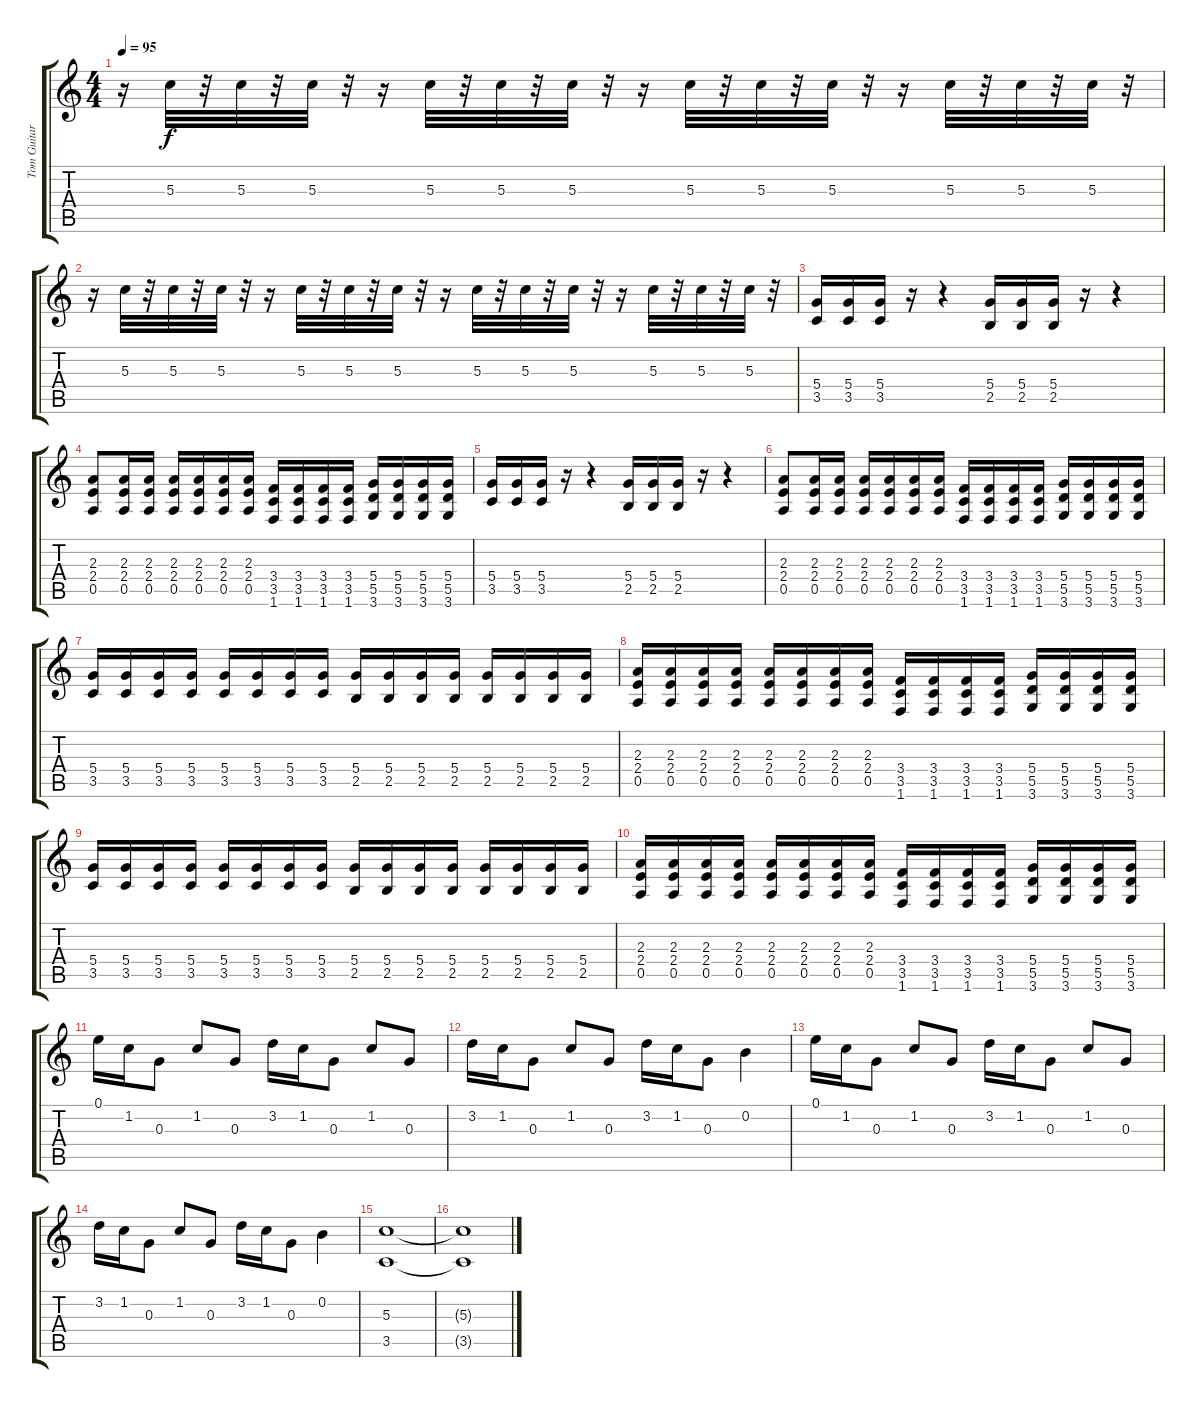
\track ("Tom Guitar 1" "Tom Guitar") {instrument distortionguitar}
\staff {score tabs}
\tuning (E4 B3 G3 D3 A2 E2) {hide}
\ts (4 4)
\tempo 95
\clef g2
\ks c
r.16{dy f} 5.3.32 r.32 5.3.32 r.32 5.3.32 r.32 r.16 5.3.32 r.32 5.3.32 r.32 5.3.32 r.32 r.16 5.3.32 r.32 5.3.32 r.32 5.3.32 r.32 r.16 5.3.32 r.32 5.3.32 r.32 5.3.32 r.32 |
r.16 5.3.32 r.32 5.3.32 r.32 5.3.32 r.32 r.16 5.3.32 r.32 5.3.32 r.32 5.3.32 r.32 r.16 5.3.32 r.32 5.3.32 r.32 5.3.32 r.32 r.16 5.3.32 r.32 5.3.32 r.32 5.3.32 r.32 |
(5.4 3.5).16 (5.4 3.5).16 (5.4 3.5).16 r.16 r.4 (5.4 2.5).16 (5.4 2.5).16 (5.4 2.5).16 r.16 r.4 |
(2.3 2.4 0.5).8 (2.3 2.4 0.5).16 (2.3 2.4 0.5).16 (2.3 2.4 0.5).16 (2.3 2.4 0.5).16 (2.3 2.4 0.5).16 (2.3 2.4 0.5).16 (3.4 3.5 1.6).16 (3.4 3.5 1.6).16 (3.4 3.5 1.6).16 (3.4 3.5 1.6).16 (5.4 5.5 3.6).16 (5.4 5.5 3.6).16 (5.4 5.5 3.6).16 (5.4 5.5 3.6).16 |
(5.4 3.5).16 (5.4 3.5).16 (5.4 3.5).16 r.16 r.4 (5.4 2.5).16 (5.4 2.5).16 (5.4 2.5).16 r.16 r.4 |
(2.3 2.4 0.5).8 (2.3 2.4 0.5).16 (2.3 2.4 0.5).16 (2.3 2.4 0.5).16 (2.3 2.4 0.5).16 (2.3 2.4 0.5).16 (2.3 2.4 0.5).16 (3.4 3.5 1.6).16 (3.4 3.5 1.6).16 (3.4 3.5 1.6).16 (3.4 3.5 1.6).16 (5.4 5.5 3.6).16 (5.4 5.5 3.6).16 (5.4 5.5 3.6).16 (5.4 5.5 3.6).16 |
(5.4 3.5).16 (5.4 3.5).16 (5.4 3.5).16 (5.4 3.5).16 (5.4 3.5).16 (5.4 3.5).16 (5.4 3.5).16 (5.4 3.5).16 (5.4 2.5).16 (5.4 2.5).16 (5.4 2.5).16 (5.4 2.5).16 (5.4 2.5).16 (5.4 2.5).16 (5.4 2.5).16 (5.4 2.5).16 |
(2.3 2.4 0.5).16 (2.3 2.4 0.5).16 (2.3 2.4 0.5).16 (2.3 2.4 0.5).16 (2.3 2.4 0.5).16 (2.3 2.4 0.5).16 (2.3 2.4 0.5).16 (2.3 2.4 0.5).16 (3.4 3.5 1.6).16 (3.4 3.5 1.6).16 (3.4 3.5 1.6).16 (3.4 3.5 1.6).16 (5.4 5.5 3.6).16 (5.4 5.5 3.6).16 (5.4 5.5 3.6).16 (5.4 5.5 3.6).16 |
(5.4 3.5).16 (5.4 3.5).16 (5.4 3.5).16 (5.4 3.5).16 (5.4 3.5).16 (5.4 3.5).16 (5.4 3.5).16 (5.4 3.5).16 (5.4 2.5).16 (5.4 2.5).16 (5.4 2.5).16 (5.4 2.5).16 (5.4 2.5).16 (5.4 2.5).16 (5.4 2.5).16 (5.4 2.5).16 |
(2.3 2.4 0.5).16 (2.3 2.4 0.5).16 (2.3 2.4 0.5).16 (2.3 2.4 0.5).16 (2.3 2.4 0.5).16 (2.3 2.4 0.5).16 (2.3 2.4 0.5).16 (2.3 2.4 0.5).16 (3.4 3.5 1.6).16 (3.4 3.5 1.6).16 (3.4 3.5 1.6).16 (3.4 3.5 1.6).16 (5.4 5.5 3.6).16 (5.4 5.5 3.6).16 (5.4 5.5 3.6).16 (5.4 5.5 3.6).16 |
0.1.16{volume 14} 1.2.16 0.3.8 1.2.8 0.3.8 3.2.16 1.2.16 0.3.8 1.2.8 0.3.8 |
3.2.16 1.2.16 0.3.8 1.2.8 0.3.8 3.2.16 1.2.16 0.3.8 0.2.4 |
0.1.16 1.2.16 0.3.8 1.2.8 0.3.8 3.2.16 1.2.16 0.3.8 1.2.8 0.3.8 |
3.2.16 1.2.16 0.3.8 1.2.8 0.3.8 3.2.16 1.2.16 0.3.8 0.2.4 |
(5.3 3.5).1{volume 0} |
(5.3{t} 3.5{t}).1
